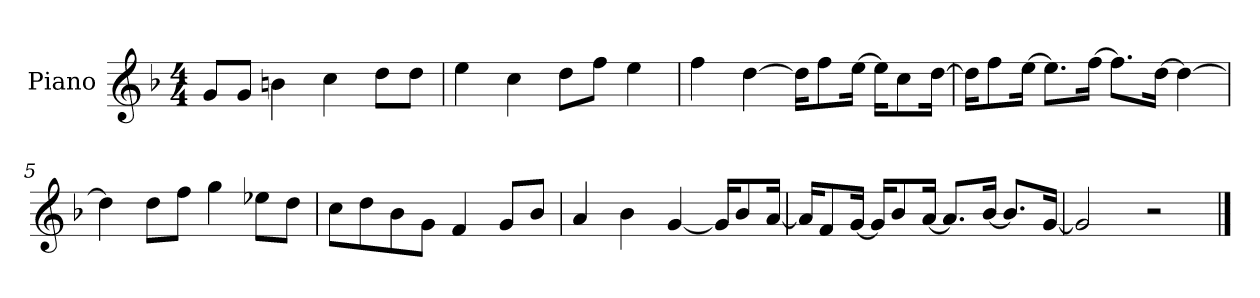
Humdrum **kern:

**kern
*part1
*staff1
*I"Piano
*I'P-no
*clefG2
*k[b-]
*M4/4
*MM90
=1
8g/L
8g/J
4bn\
4cc\
8dd\L
8dd\J
=2
4ee\
4cc\
8dd\L
8ff\J
4ee\
=3
4ff\
[4dd\
16dd\KL]
8ff\
[16ee\Jk
16ee\KL]
8cc\
[16dd\Jk
=4
16dd\KL]
8ff\
[16ee\Jk
8.ee\L]
[16ff\Jk
8.ff\L]
[16dd\Jk
4dd\_
=5
4dd\]
8dd\L
8ff\J
4gg\
8ee-X\L
8dd\J
!!LO:LB:g=z
=6
8cc\L
8dd\
8b-\
8g\J
4f/
8g/L
8b-/J
=7
4a/
4b-\
[4g/
16g/KL]
8b-/
[16a/Jk
=8
16a/KL]
8f/
[16g/Jk
16g/KL]
8b-/
[16a/Jk
8.a/L]
[16b-/Jk
8.b-/L]
[16g/Jk
=9
2g/]
2r
==
*-
